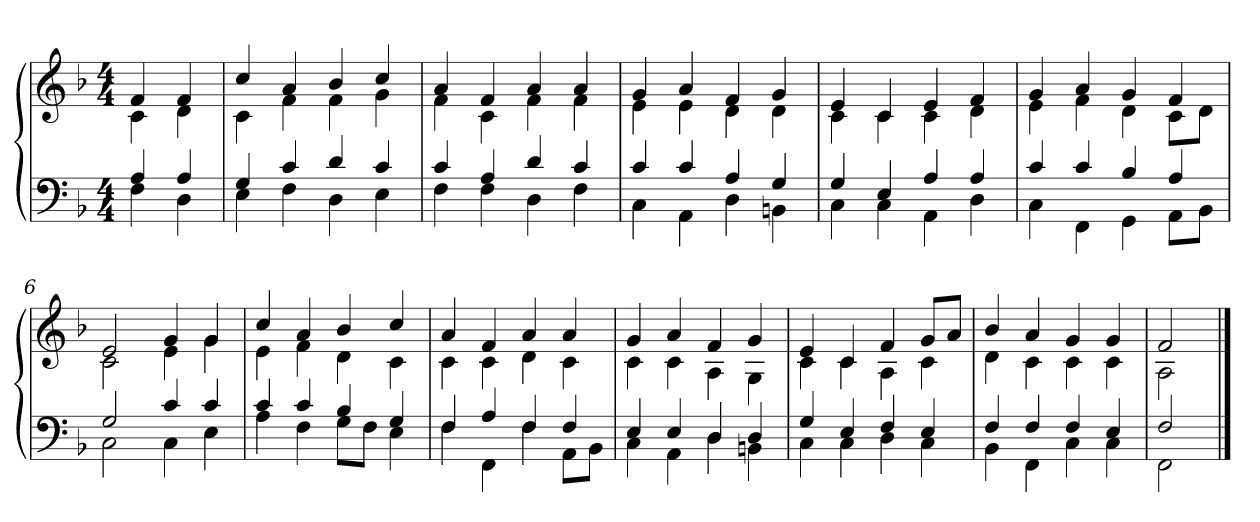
**kern	**kern
*part1	*part1
*staff2	*staff1
*clefF4	*clefG2
*k[b-]	*k[b-]
*F:	*F:
*M4/4	*M4/4
=	=
*^	*^
4A	4F	4f	4c
4A	4D	4f	4d
=1	=1	=1	=1
4G	4E	4cc	4c
4c	4F	4a	4f
4d	4D	4b-	4f
4c	4E	4cc	4g
=2	=2	=2	=2
4c	4F	4a	4f
4A	4F	4f	4c
4d	4D	4a	4f
4c	4F	4a	4f
=3	=3	=3	=3
4c	4C	4g	4e
4c	4AA	4a	4e
4A	4D	4f	4d
4G	4BBn	4g	4d
=4	=4	=4	=4
4G	4C	4e	4c
4E	4C	4c	4c
4A	4AA	4e	4c
4A	4D	4f	4d
=5	=5	=5	=5
4c	4C	4g	4e
4c	4FF	4a	4f
4B-	4GG	4g	4d
4A	8AAL	4f	8cL
.	8BB-J	.	8dJ
=6	=6	=6	=6
2G	2C	2e	2c
4c	4C	4g	4e
4c	4E	4g	4g
=7	=7	=7	=7
4c	4A	4cc	4e
4c	4F	4a	4f
4B-	8GL	4b-	4d
.	8FJ	.	.
4G	4E	4cc	4c
=8	=8	=8	=8
4F	4F	4a	4c
4A	4FF	4f	4c
4F	4F	4a	4d
4F	8AAL	4a	4c
.	8BB-J	.	.
=9	=9	=9	=9
4E	4C	4g	4c
4E	4AA	4a	4c
4D	4D	4f	4A
4D	4BBn	4g	4G
=10	=10	=10	=10
4G	4C	4e	4c
4E	4C	4c	4c
4F	4D	4f	4A
4E	4C	8gL	4c
.	.	8aJ	.
=11	=11	=11	=11
4F	4BB-	4b-	4d
4F	4FF	4a	4c
4F	4C	4g	4c
4E	4C	4g	4c
=12	=12	=12	=12
2F	2FF	2f	2A
*v	*v	*	*
*	*v	*v
==	==
*-	*-
